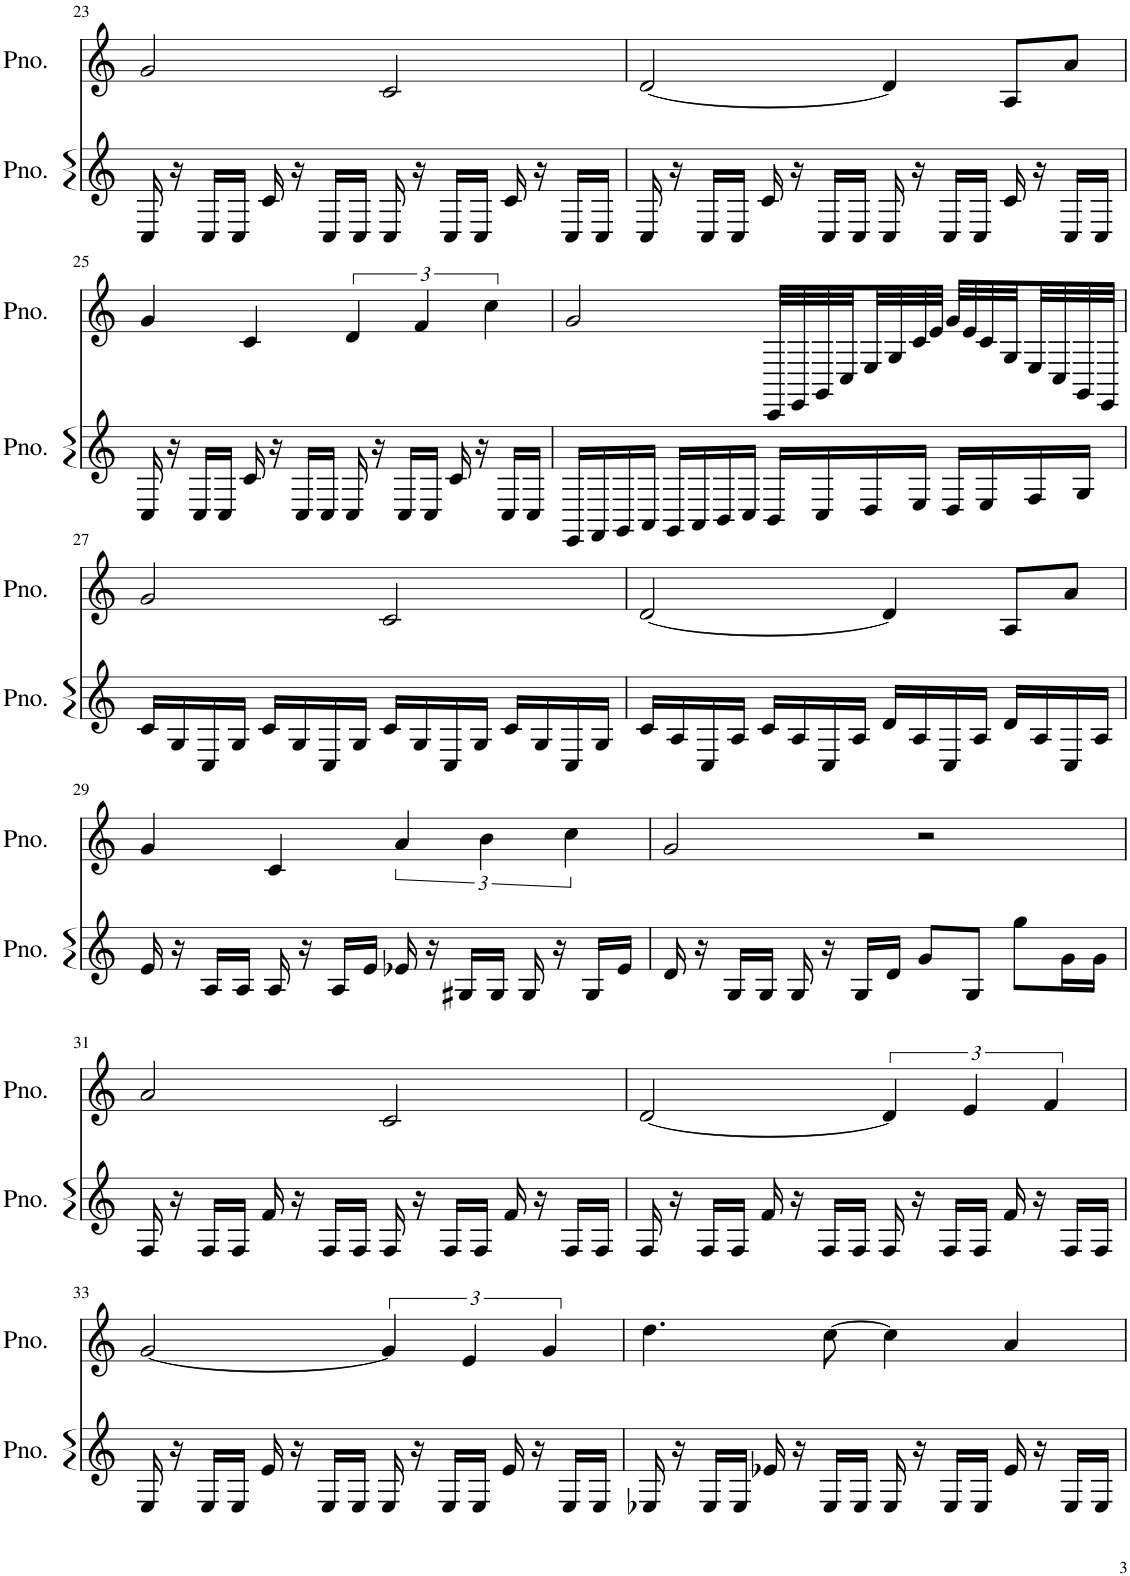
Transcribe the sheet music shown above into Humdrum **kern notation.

**kern	**kern
*part2	*part1
*staff2	*staff1
*I"Piano	*I"Piano
*I'Pno.	*I'Pno.
!!LO:PB:g=z
*clefG2	*clefG2
*k[]	*k[]
*M4/4	*M4/4
=23	=23
16C/	2g/
16r	.
16C/LL	.
16C/JJ	.
16c/	.
16r	.
16C/LL	.
16C/JJ	.
16C/	2c/
16r	.
16C/LL	.
16C/JJ	.
16c/	.
16r	.
16C/LL	.
16C/JJ	.
=24	=24
16C/	[2d/
16r	.
16C/LL	.
16C/JJ	.
16c/	.
16r	.
16C/LL	.
16C/JJ	.
16C/	4d/]
16r	.
16C/LL	.
16C/JJ	.
16c/	8A/L
16r	.
16C/LL	8a/J
16C/JJ	.
!!LO:LB:g=z
=25	=25
16C/	4g/
16r	.
16C/LL	.
16C/JJ	.
16c/	4c/
16r	.
16C/LL	.
16C/JJ	.
16C/	6d/
16r	.
16C/LL	.
.	6f/
16C/JJ	.
16c/	.
16r	.
.	6cc\
16C/LL	.
16C/JJ	.
=26	=26
16EE/LL	2g/
16FF/	.
16GG/	.
16AA/JJ	.
16GG/LL	.
16AA/	.
16BB/	.
16C/JJ	.
16BB/LL	32CC/LLL
.	32EE/
16C/	32GG/
.	32C/
16D/	32E/
.	32G/
16E/JJ	32c/
.	32e/JJJ
16D/LL	32g/LLL
.	32e/
16E/	32c/
.	32G/
16F/	32E/
.	32C/
16G/JJ	32GG/
.	32EE/JJJ
!!LO:LB:g=z
=27	=27
16c/LL	2g/
16G/	.
16C/	.
16G/JJ	.
16c/LL	.
16G/	.
16C/	.
16G/JJ	.
16c/LL	2c/
16G/	.
16C/	.
16G/JJ	.
16c/LL	.
16G/	.
16C/	.
16G/JJ	.
=28	=28
16c/LL	[2d/
16A/	.
16C/	.
16A/JJ	.
16c/LL	.
16A/	.
16C/	.
16A/JJ	.
16d/LL	4d/]
16A/	.
16C/	.
16A/JJ	.
16d/LL	8A/L
16A/	.
16C/	8a/J
16A/JJ	.
!!LO:LB:g=z
=29	=29
16e/	4g/
16r	.
16A/LL	.
16A/JJ	.
16A/	4c/
16r	.
16A/LL	.
16e/JJ	.
16e-X/	6a/
16r	.
16G#X/LL	.
.	6b\
16G#/JJ	.
16G#/	.
16r	.
.	6cc\
16G#/LL	.
16e-/JJ	.
=30	=30
16d/	2g/
16r	.
16G/LL	.
16G/JJ	.
16G/	.
16r	.
16G/LL	.
16d/JJ	.
8g/L	2r
8G/J	.
8gg\L	.
16g\L	.
16g\JJ	.
!!LO:LB:g=z
=31	=31
16F/	2a/
16r	.
16F/LL	.
16F/JJ	.
16f/	.
16r	.
16F/LL	.
16F/JJ	.
16F/	2c/
16r	.
16F/LL	.
16F/JJ	.
16f/	.
16r	.
16F/LL	.
16F/JJ	.
=32	=32
16F/	[2d/
16r	.
16F/LL	.
16F/JJ	.
16f/	.
16r	.
16F/LL	.
16F/JJ	.
16F/	6d/]
16r	.
16F/LL	.
.	6e/
16F/JJ	.
16f/	.
16r	.
.	6f/
16F/LL	.
16F/JJ	.
!!LO:LB:g=z
=33	=33
16E/	[2g/
16r	.
16E/LL	.
16E/JJ	.
16e/	.
16r	.
16E/LL	.
16E/JJ	.
16E/	6g/]
16r	.
16E/LL	.
.	6e/
16E/JJ	.
16e/	.
16r	.
.	6g/
16E/LL	.
16E/JJ	.
=34	=34
16E-X/	4.dd\
16r	.
16E-/LL	.
16E-/JJ	.
16e-X/	.
16r	.
16E-/LL	[8cc\
16E-/JJ	.
16E-/	4cc\]
16r	.
16E-/LL	.
16E-/JJ	.
16e-/	4a/
16r	.
16E-/LL	.
16E-/JJ	.
=	=
*-	*-
